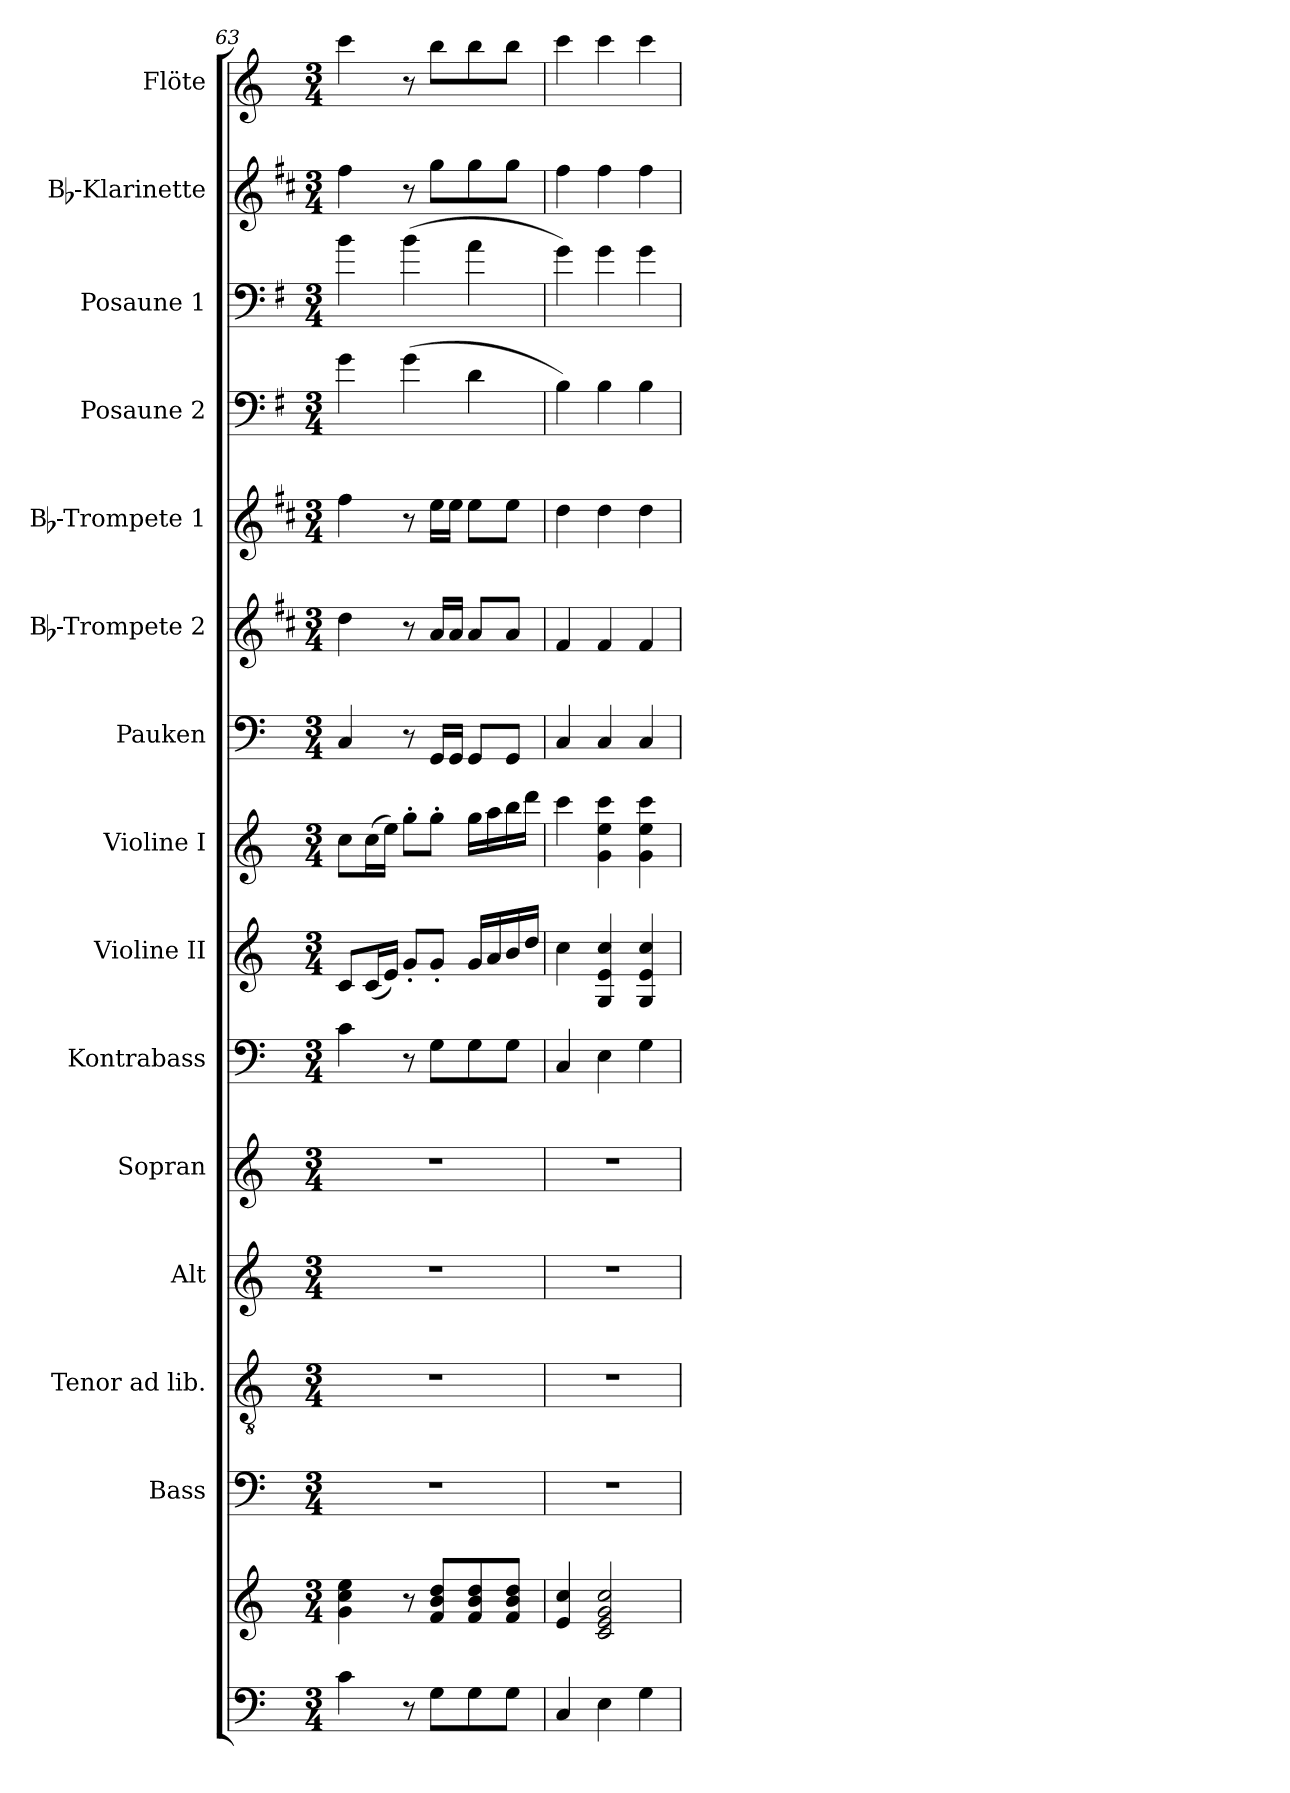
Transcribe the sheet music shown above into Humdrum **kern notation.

**kern	**kern	**kern	**kern	**kern	**kern	**kern	**kern	**kern	**kern	**kern	**kern	**kern	**kern	**kern	**kern
*part15	*part15	*part14	*part13	*part12	*part11	*part10	*part9	*part8	*part7	*part6	*part5	*part4	*part3	*part2	*part1
*staff16	*staff15	*staff14	*staff13	*staff12	*staff11	*staff10	*staff9	*staff8	*staff7	*staff6	*staff5	*staff4	*staff3	*staff2	*staff1
*	*	*I"Bass	*I"Tenor ad lib.	*I"Alt	*I"Sopran	*I"Kontrabass	*I"Violine II	*I"Violine I	*I"Pauken	*I"Bb-Trompete 2	*I"Bb-Trompete 1	*I"Posaune 2	*I"Posaune 1	*I"Bb-Klarinette	*I"Flöte
*	*	*I'B.	*I'T.	*I'A.	*I'S.	*I'Kb.	*I'Vl. II	*I'Vl. I	*I'Pk.	*I'Bb Trp. 2	*I'Bb Trp. 1	*I'Pos. 2	*I'Pos. 1	*I'Bb Kl.	*I'Fl.
*clefF4	*clefG2	*clefF4	*clefGv2	*clefG2	*clefG2	*clefF4	*clefG2	*clefG2	*clefF4	*clefG2	*clefG2	*clefF4	*clefF4	*clefG2	*clefG2
*	*	*	*	*	*	*ITrd7c12	*	*	*	*ITrd1c2	*ITrd1c2	*ITrd4c7	*ITrd4c7	*ITrd1c2	*
*k[]	*k[]	*k[]	*k[]	*k[]	*k[]	*k[]	*k[]	*k[]	*k[]	*k[]	*k[]	*k[]	*k[]	*k[]	*k[]
*C:	*C:	*C:	*C:	*C:	*C:	*C:	*C:	*C:	*C:	*C:	*C:	*C:	*C:	*C:	*C:
*M3/4	*M3/4	*M3/4	*M3/4	*M3/4	*M3/4	*M3/4	*M3/4	*M3/4	*M3/4	*M3/4	*M3/4	*M3/4	*M3/4	*M3/4	*M3/4
=63	=63	=63	=63	=63	=63	=63	=63	=63	=63	=63	=63	=63	=63	=63	=63
4c\	4g\ 4cc\ 4ee\	2.r	2.r	2.r	2.r	4C\	8c/L	8cc\L	4C/	4cc\	4ee\	4c\	4e\	4ee\	4ccc\
.	.	.	.	.	.	.	(<16c/L	(>16cc\L	.	.	.	.	.	.	.
.	.	.	.	.	.	.	16e/JJ)	16ee\JJ)	.	.	.	.	.	.	.
8r	8r	.	.	.	.	8r	8g'</L	8gg'>\L	8r	8r	8r	(>4c\	(>4e\	8r	8r
8G\L	8f/ 8b/ 8dd/L	.	.	.	.	8GG\L	8g'</J	8gg'>\J	16GG/LL	16g/LL	16dd\LL	.	.	8ff\L	8bb\L
.	.	.	.	.	.	.	.	.	16GG/JJ	16g/JJ	16dd\JJ	.	.	.	.
8G\	8f/ 8b/ 8dd/	.	.	.	.	8GG\	16g/LL	16gg\LL	8GG/L	8g/L	8dd\L	4G\	4d\	8ff\	8bb\
.	.	.	.	.	.	.	16a/	16aa\	.	.	.	.	.	.	.
8G\J	8f/ 8b/ 8dd/J	.	.	.	.	8GG\J	16b/	16bb\	8GG/J	8g/J	8dd\J	.	.	8ff\J	8bb\J
.	.	.	.	.	.	.	16dd/JJ	16ddd\JJ	.	.	.	.	.	.	.
=64	=64	=64	=64	=64	=64	=64	=64	=64	=64	=64	=64	=64	=64	=64	=64
4C/	4e/ 4cc/	2.r	2.r	2.r	2.r	4CC/	4cc\	4ccc\	4C/	4e/	4cc\	4E\)	4c\)	4ee\	4ccc\
4E\	2c/ 2e/ 2g/ 2cc/	.	.	.	.	4EE\	4G/ 4e/ 4cc/	4g\ 4ee\ 4ccc\	4C/	4e/	4cc\	4E\	4c\	4ee\	4ccc\
4G\	.	.	.	.	.	4GG\	4G/ 4e/ 4cc/	4g\ 4ee\ 4ccc\	4C/	4e/	4cc\	4E\	4c\	4ee\	4ccc\
=	=	=	=	=	=	=	=	=	=	=	=	=	=	=	=
*-	*-	*-	*-	*-	*-	*-	*-	*-	*-	*-	*-	*-	*-	*-	*-
